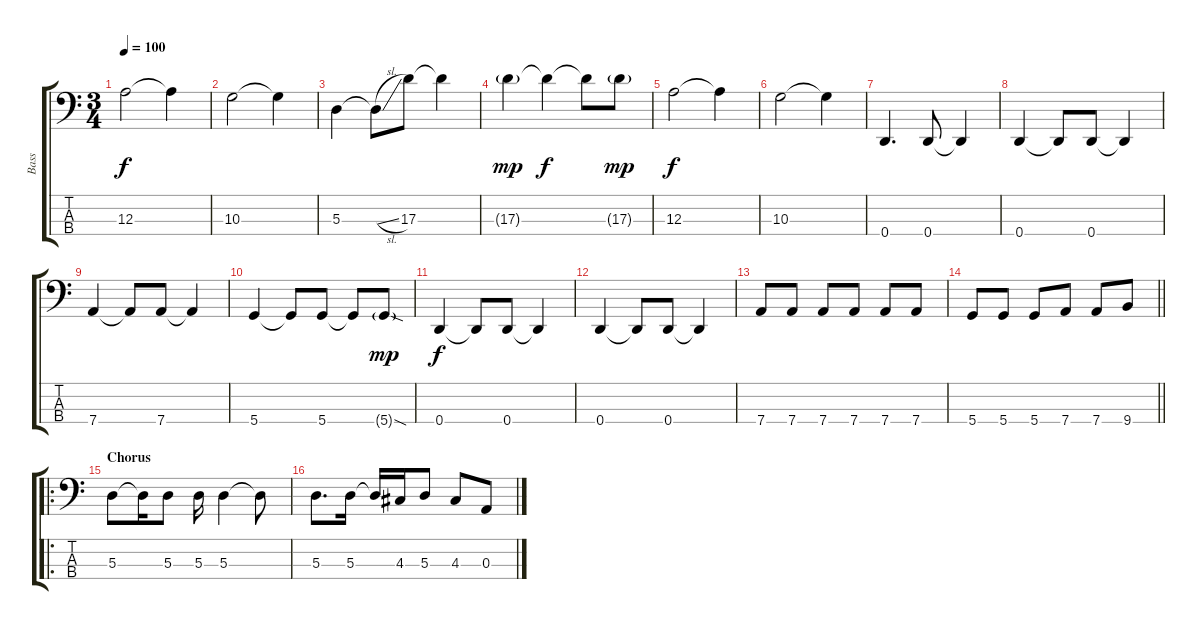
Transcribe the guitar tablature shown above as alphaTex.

\track ("Bass" "Bass") {instrument electricbassfinger}
\staff {score tabs}
\tuning (G2 D2 A1 D1) {hide}
\ts (3 4)
\tempo 100
\clef f4
\ks c
12.3.2{dy f} 12.3{t}.4 |
10.3.2 10.3{t}.4 |
5.3.4 5.3{sl t}.8 17.3.8 17.3{t}.4 |
17.3{g}.4{dy mp} 17.3{t}.4{dy f} 17.3{t}.8 17.3{g}.8{dy mp} |
12.3.2{dy f} 12.3{t}.4 |
10.3.2 10.3{t}.4 |
0.4.4{d} 0.4.8 0.4{t}.4 |
0.4.4 0.4{t}.8 0.4.8 0.4{t}.4 |
7.4.4 7.4{t}.8 7.4.8 7.4{t}.4 |
5.4.4 5.4{t}.8 5.4.8 5.4{t}.8 5.4{sod g}.8{dy mp} |
0.4.4{dy f} 0.4{t}.8 0.4.8 0.4{t}.4 |
0.4.4 0.4{t}.8 0.4.8 0.4{t}.4 |
7.4.8 7.4.8 7.4.8 7.4.8 7.4.8 7.4.8 |
\barLineRight lightlight
5.4.8 5.4.8 5.4.8 7.4.8 7.4.8 9.4.8 |
\ro
\section ("" "Chorus")
5.3.8 5.3{t}.16 5.3.8 5.3.16 5.3.4 5.3{t}.8 |
5.3.8{d} 5.3.16 5.3{t}.16 4.3.16 5.3.8 4.3.8 0.3.8
